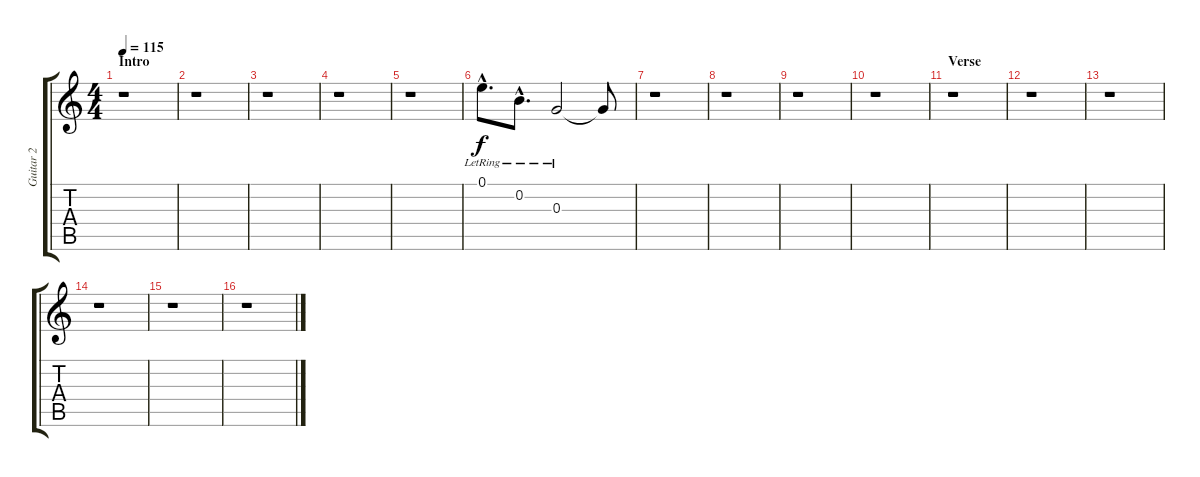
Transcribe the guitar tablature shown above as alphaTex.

\track ("Guitar 2" "Guitar 2") {instrument electricguitarjazz}
\staff {score tabs}
\tuning (E4 B3 G3 D3 A2 E2) {hide}
\ts (4 4)
\section ("" "Intro")
\tempo 115
\clef g2
\ks c
r.1{dy f instrument electricguitarjazz} |
r.1 |
r.1 |
r.1 |
r.1 |
0.1{hac lr}.8{d} 0.2{hac lr}.8{d} 0.3{lr}.2 0.3{t}.8 |
r.1 |
r.1 |
r.1 |
r.1 |
\section ("" "Verse")
r.1 |
r.1 |
r.1 |
r.1 |
r.1 |
r.1
